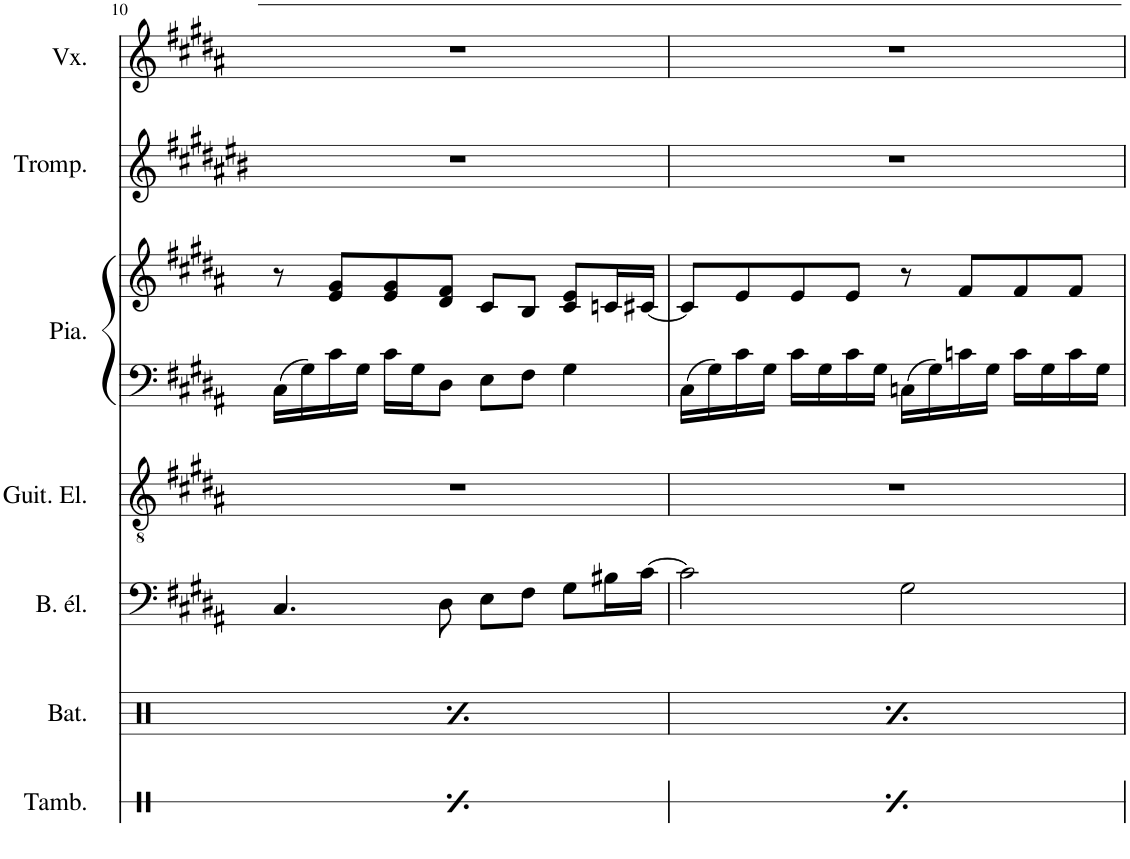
**kern	**kern	**kern	**kern	**kern	**kern	**kern	**kern
*part7	*part6	*part5	*part4	*part3	*part3	*part2	*part1
*staff8	*staff7	*staff6	*staff5	*staff4	*staff3	*staff2	*staff1
*I"Tambourin	*I"Batterie	*I"Basse électrique	*I"Guitare électrique	*I"Clavecin	*	*I"Trompette	*I"Voix
*I'Tamb.	*I'Bat.	*I'B. él.	*I'Guit. El.	*I'Cla.	*	*I'Tromp.	*I'Vx.
!!LO:PB:g=z
*clefX	*clefX	*clefF4	*clefGv2	*clefF4	*clefG2	*clefG2	*clefG2
*	*	*Trd7c12	*	*	*	*Trd1c2	*
*k[]	*k[]	*k[f#c#g#d#a#]	*k[f#c#g#d#a#]	*k[f#c#g#d#a#]	*k[f#c#g#d#a#]	*k[f#c#g#d#a#e#b#]	*k[f#c#g#d#a#]
*M4/4	*M4/4	*M4/4	*M4/4	*M4/4	*M4/4	*M4/4	*M4/4
*met(c)	*met(c)	*met(c)	*met(c)	*met(c)	*met(c)	*met(c)	*met(c)
=10	=10	=10	=10	=10	=10	=10	=10
*	*^	*	*	*	*	*	*
16Re\LL	4r	4Rf\	4.C#/	1r	16C#\LL	8r	1r	1r
16Re\	.	.	.	.	16G#\	.	.	.
16Re^\	.	.	.	.	16c#\	8e/ 8g#/L	.	.
16Re\JJ	.	.	.	.	16G#\JJ	.	.	.
16Re\LL	4Rcc/	8.r	.	.	16c#\LL	8e/ 8g#/	.	.
16Re\	.	.	.	.	16G#\J	.	.	.
16Re^\	.	.	8D#\	.	8D#\J	8d#/ 8f#/J	.	.
16Re\JJ	.	16Rf\	.	.	.	.	.	.
16Re\LL	4r	4Rf\	8E\L	.	8E\L	8c#/L	.	.
16Re\	.	.	.	.	.	.	.	.
16Re^\	.	.	8F#\J	.	8F#\J	8B/J	.	.
16Re\JJ	.	.	.	.	.	.	.	.
16Re^\LL	4Rcc/	4r	8G#\L	.	4G#\	8c#/ 8e/L	.	.
16Re\	.	.	.	.	.	.	.	.
16Re\	.	.	16B#X\L	.	.	16cn/L	.	.
16Re\JJ	.	.	[16c#\JJ	.	.	[16c#X/JJ	.	.
=11	=11	=11	=11	=11	=11	=11	=11	=11
16Re\LL	4r	4Rf\	2c#\]	1r	16C#\LL	8c#/L]	1r	1r
16Re\	.	.	.	.	16G#\	.	.	.
16Re^\	.	.	.	.	16c#\	8e/	.	.
16Re\JJ	.	.	.	.	16G#\JJ	.	.	.
16Re\LL	4Rcc/	8.r	.	.	16c#\LL	8e/	.	.
16Re\	.	.	.	.	16G#\	.	.	.
16Re^\	.	.	.	.	16c#\	8e/J	.	.
16Re\JJ	.	16Rf\	.	.	16G#\JJ	.	.	.
16Re\LL	4r	4Rf\	2G#\	.	16Cn\LL	8r	.	.
16Re\	.	.	.	.	16G#\	.	.	.
16Re^\	.	.	.	.	16cn\	8f#/L	.	.
16Re\JJ	.	.	.	.	16G#\JJ	.	.	.
16Re^\LL	4Rcc/	4r	.	.	16c\LL	8f#/	.	.
16Re\	.	.	.	.	16G#\	.	.	.
16Re\	.	.	.	.	16c\	8f#/J	.	.
16Re\JJ	.	.	.	.	16G#\JJ	.	.	.
*	*v	*v	*	*	*	*	*	*
=	=	=	=	=	=	=	=
*-	*-	*-	*-	*-	*-	*-	*-
